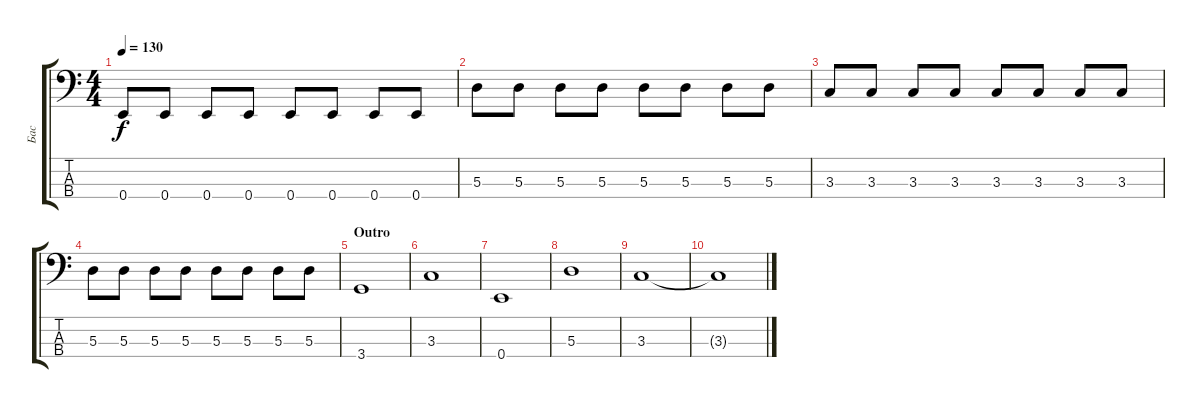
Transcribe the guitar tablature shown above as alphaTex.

\track ("Бас" "Бас") {instrument electricbassfinger}
\staff {score tabs}
\tuning (G2 D2 A1 E1) {hide}
\ts (4 4)
\tempo 130
\clef f4
\ks c
0.4.8{dy f} 0.4.8 0.4.8 0.4.8 0.4.8 0.4.8 0.4.8 0.4.8 |
5.3.8 5.3.8 5.3.8 5.3.8 5.3.8 5.3.8 5.3.8 5.3.8 |
3.3.8 3.3.8 3.3.8 3.3.8 3.3.8 3.3.8 3.3.8 3.3.8 |
5.3.8 5.3.8 5.3.8 5.3.8 5.3.8 5.3.8 5.3.8 5.3.8 |
\section ("" "Outro")
3.4.1 |
3.3.1 |
0.4.1 |
5.3.1 |
3.3.1 |
3.3{t}.1
